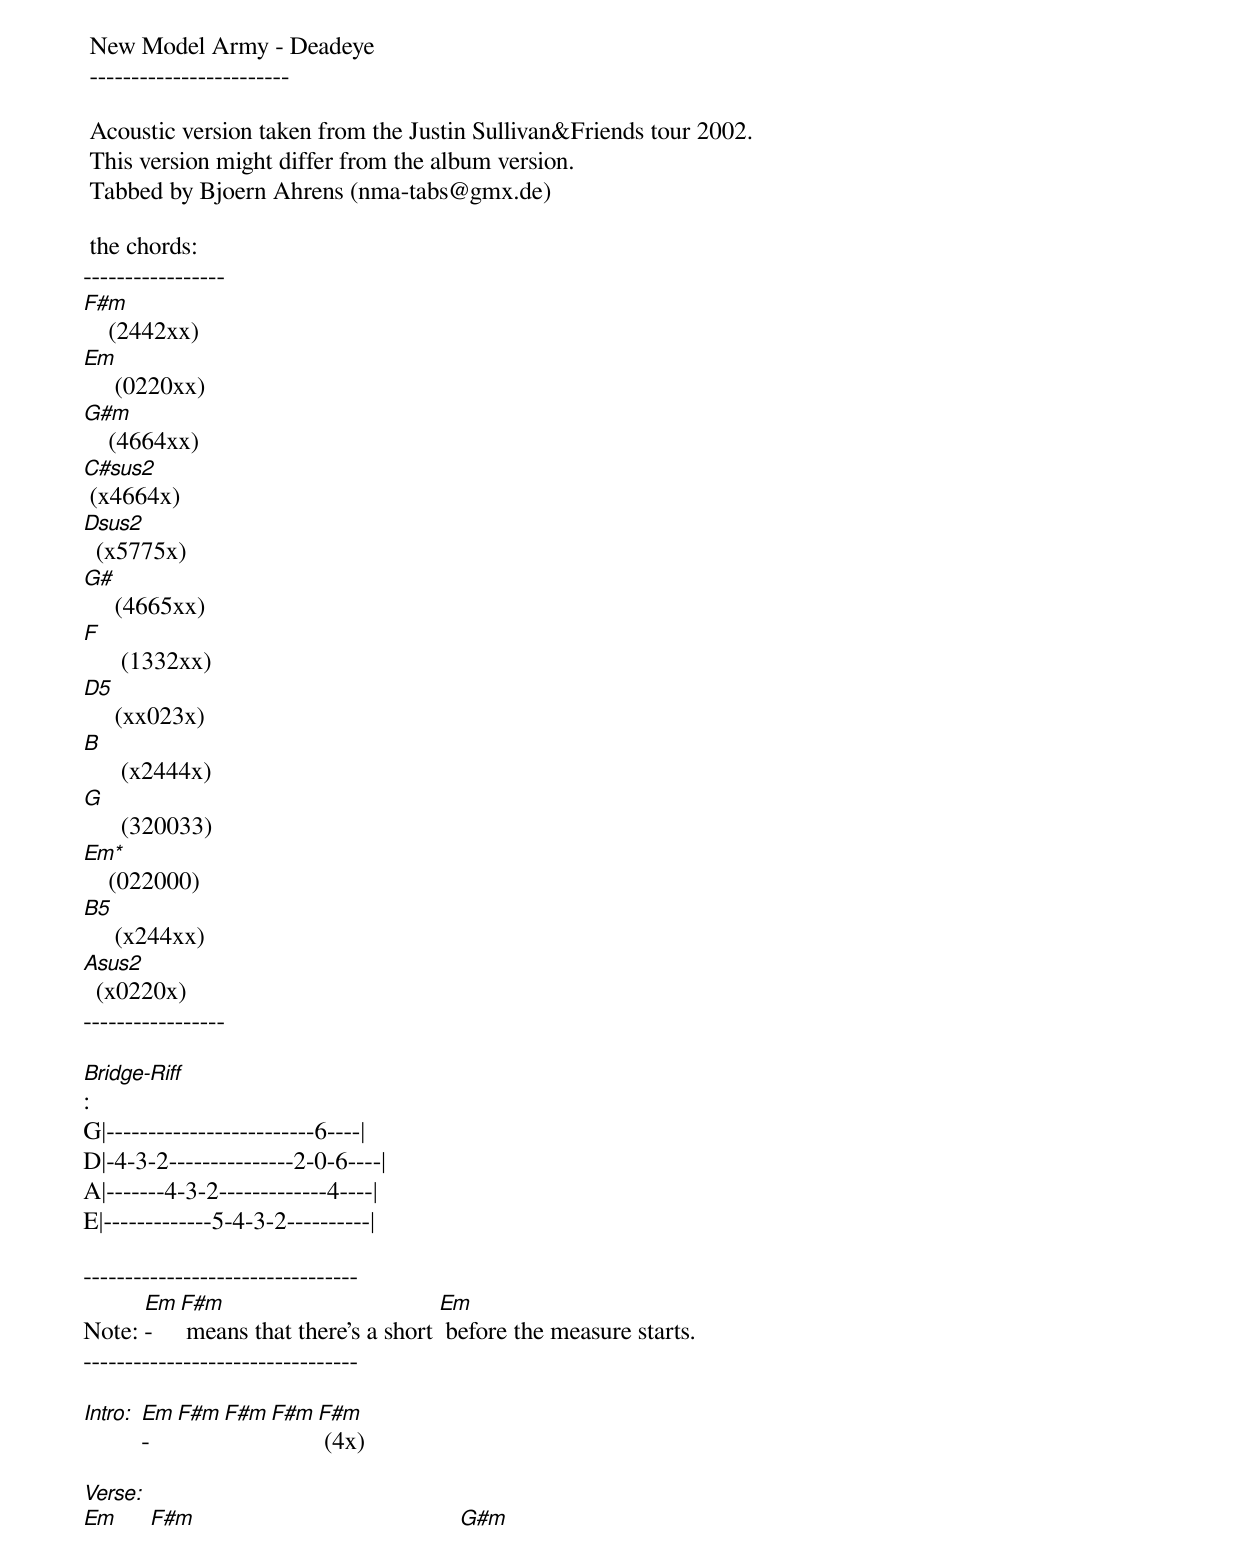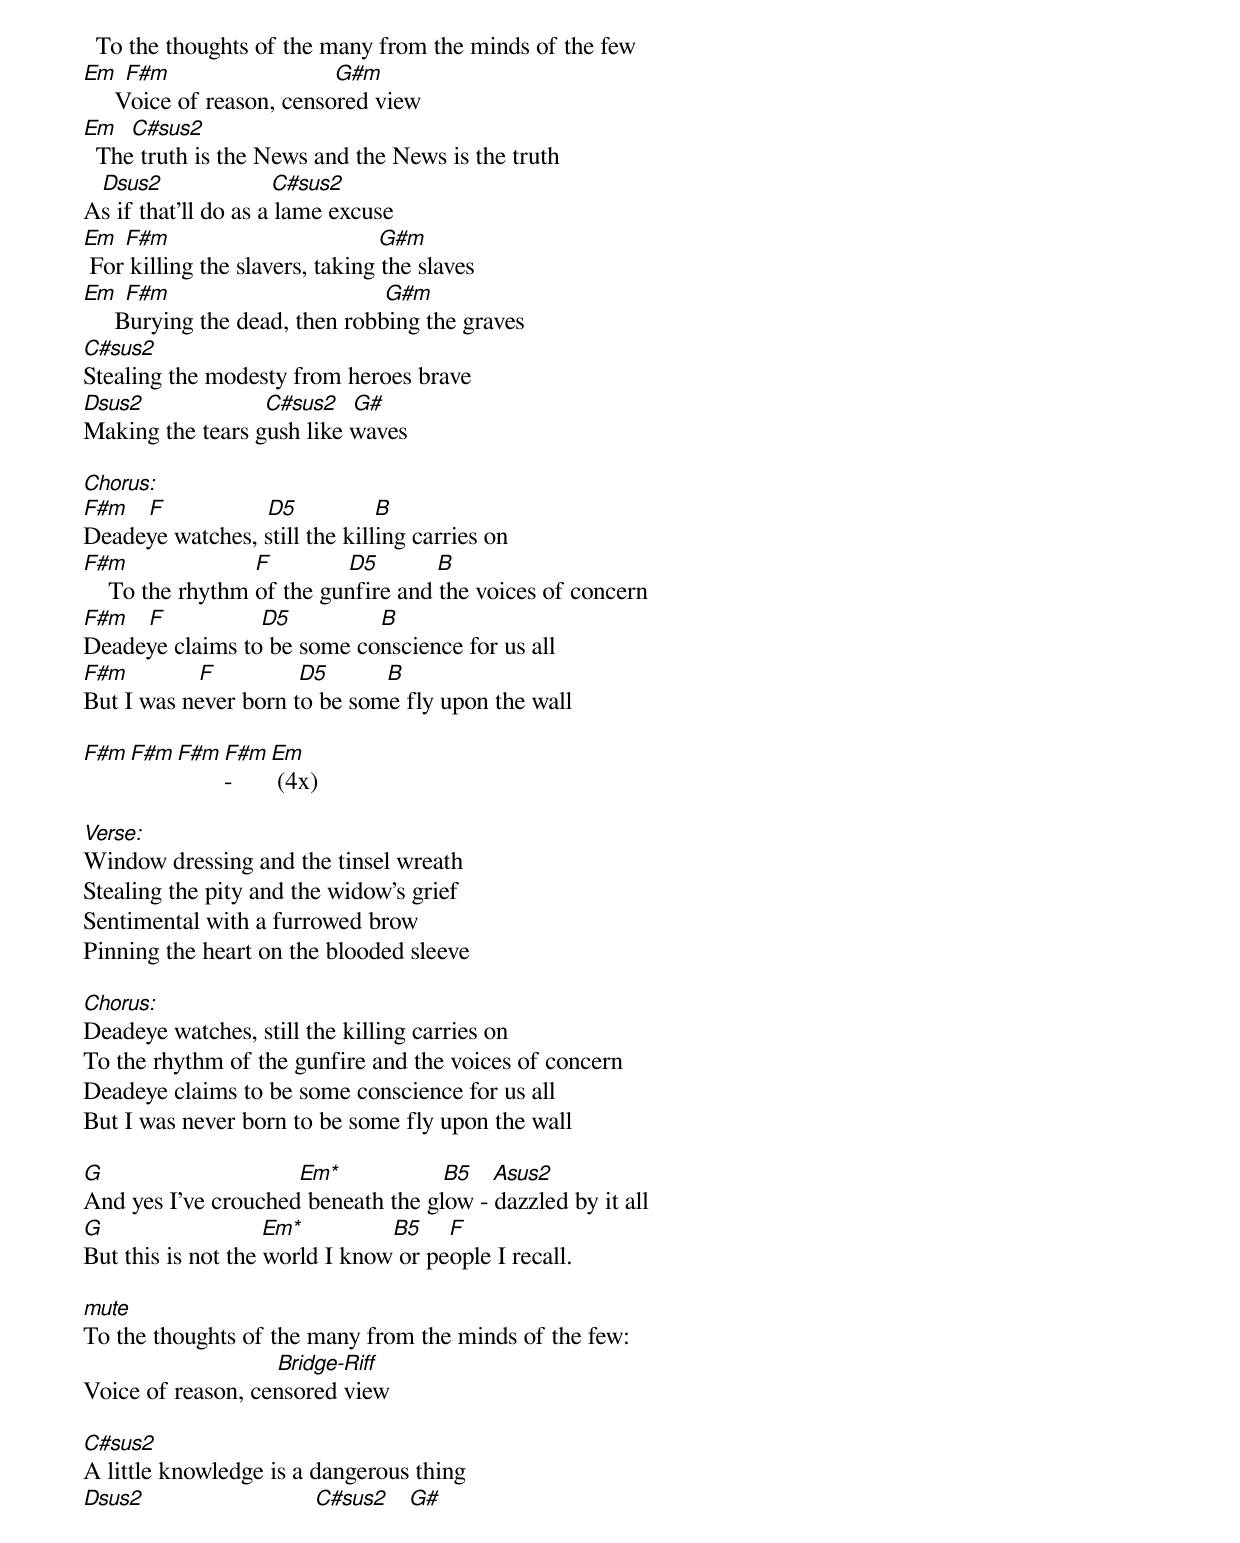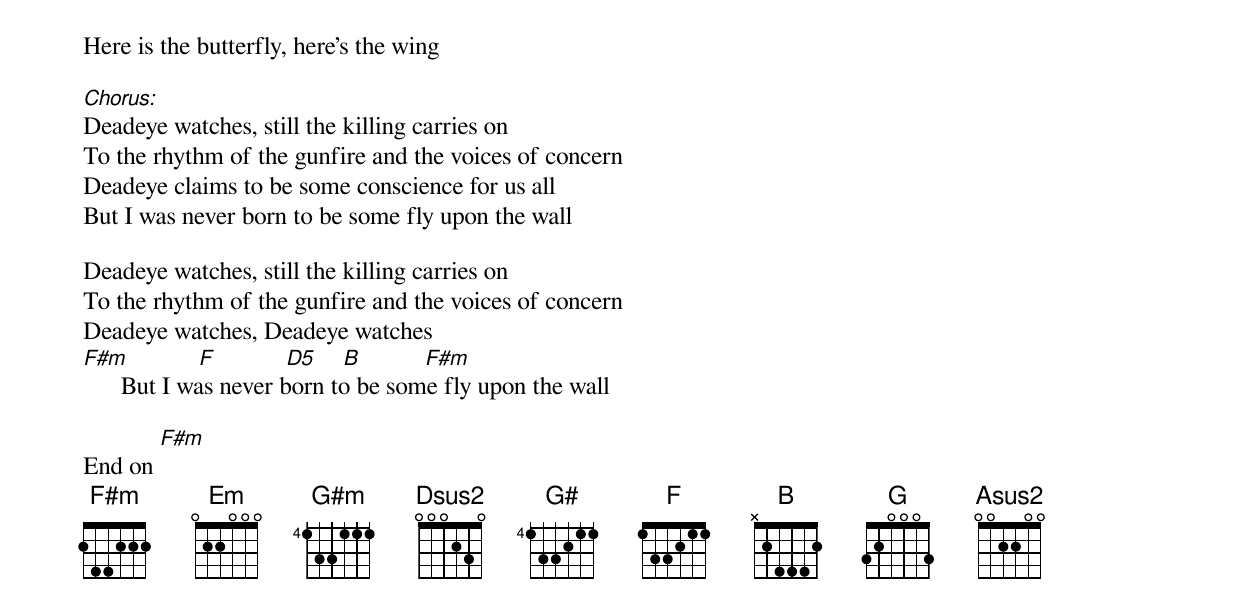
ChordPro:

 New Model Army - Deadeye
 ------------------------

 Acoustic version taken from the Justin Sullivan&Friends tour 2002.
 This version might differ from the album version.
 Tabbed by Bjoern Ahrens (nma-tabs@gmx.de)

 the chords:
-----------------
[F#m]    (2442xx)
[Em]     (0220xx)
[G#m]    (4664xx)
[C#sus2] (x4664x)
[Dsus2]  (x5775x)
[G#]     (4665xx)
[F]      (1332xx)
[D5]     (xx023x)
[B]      (x2444x)
[G]      (320033)
[Em*]    (022000)
[B5]     (x244xx)
[Asus2]  (x0220x)
-----------------

[Bridge-Riff]:
G|-------------------------6----|
D|-4-3-2---------------2-0-6----|
A|-------4-3-2-------------4----|
E|-------------5-4-3-2----------|

---------------------------------
Note: [Em]-[F#m] means that there's a short [Em] before the measure starts.
---------------------------------

[Intro:] [Em]-[F#m][F#m][F#m][F#m] (4x)

[Verse:]
[Em]     [F#m]                                          [G#m]
  To the thoughts of the many from the minds of the few
[Em] [F#m]                          [G#m]
     Voice of reason, censored view
[Em]  [C#sus2]
  The truth is the News and the News is the truth
   [Dsus2]                 [C#sus2]
As if that'll do as a lame excuse
[Em] [F#m]                                 [G#m]
 For killing the slavers, taking the slaves
[Em] [F#m]                                  [G#m]
     Burying the dead, then robbing the graves
[C#sus2]
Stealing the modesty from heroes brave
[Dsus2]                   [C#sus2]  [G#]
Making the tears gush like waves

[Chorus:]
[F#m]   [F]                [D5]            [B]
Deadeye watches, still the killing carries on
[F#m]                    [F]            [D5]         [B]
    To the rhythm of the gunfire and the voices of concern
[F#m]   [F]               [D5]              [B]
Deadeye claims to be some conscience for us all
[F#m]           [F]             [D5]         [B]
But I was never born to be some fly upon the wall

[F#m][F#m][F#m][F#m]-[Em] (4x)

[Verse:]
Window dressing and the tinsel wreath
Stealing the pity and the widow's grief
Sentimental with a furrowed brow
Pinning the heart on the blooded sleeve

[Chorus:]
Deadeye watches, still the killing carries on
To the rhythm of the gunfire and the voices of concern
Deadeye claims to be some conscience for us all
But I was never born to be some fly upon the wall

[G]                               [Em*]                [B5]   [Asus2]
And yes I've crouched beneath the glow - dazzled by it all
[G]                         [Em*]              [B5]    [F]
But this is not the world I know or people I recall.

[mute]
To the thoughts of the many from the minds of the few:
                               [Bridge-Riff]
Voice of reason, censored view

[C#sus2]
A little knowledge is a dangerous thing
[Dsus2]                           [C#sus2]   [G#]
Here is the butterfly, here's the wing

[Chorus:]
Deadeye watches, still the killing carries on
To the rhythm of the gunfire and the voices of concern
Deadeye claims to be some conscience for us all
But I was never born to be some fly upon the wall

Deadeye watches, still the killing carries on
To the rhythm of the gunfire and the voices of concern
Deadeye watches, Deadeye watches
[F#m]           [F]           [D5]    [B]          [F#m]
      But I was never born to be some fly upon the wall

End on [F#m]
